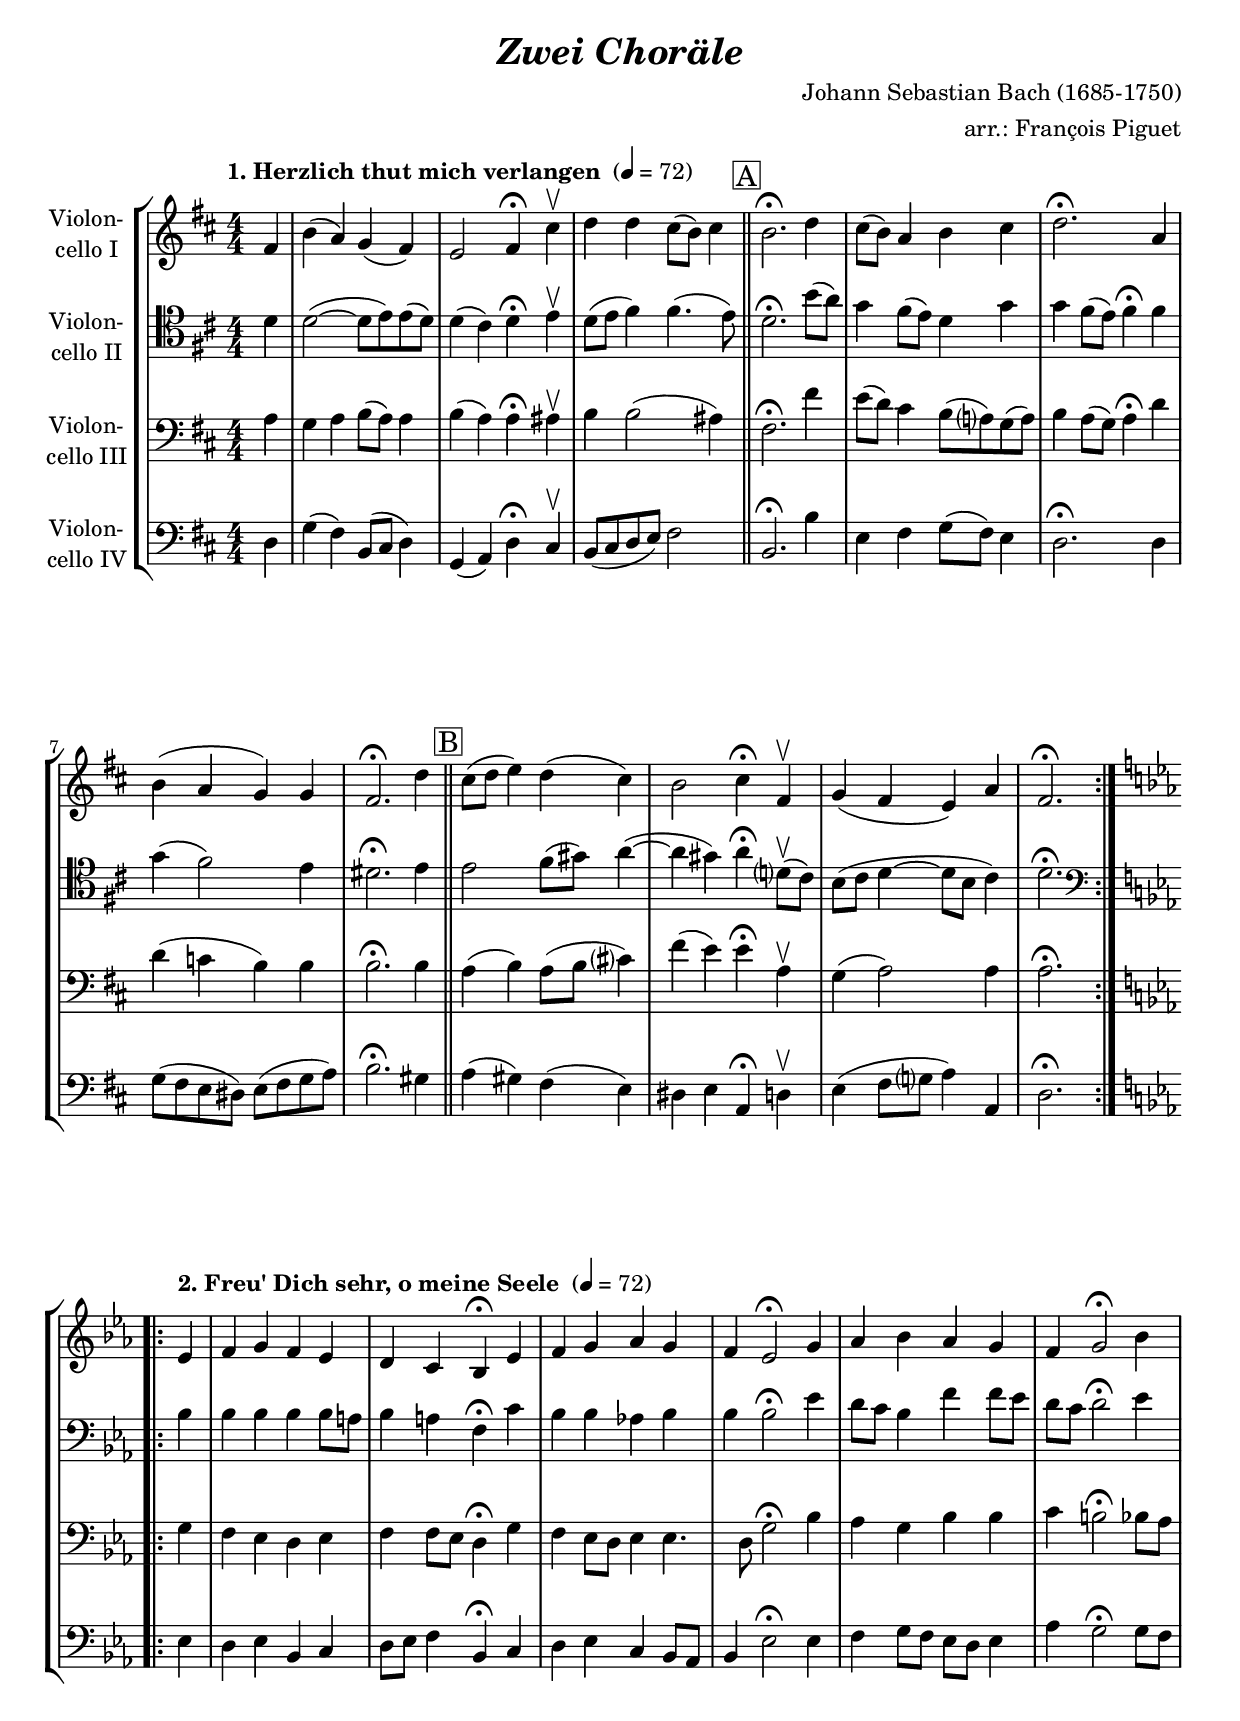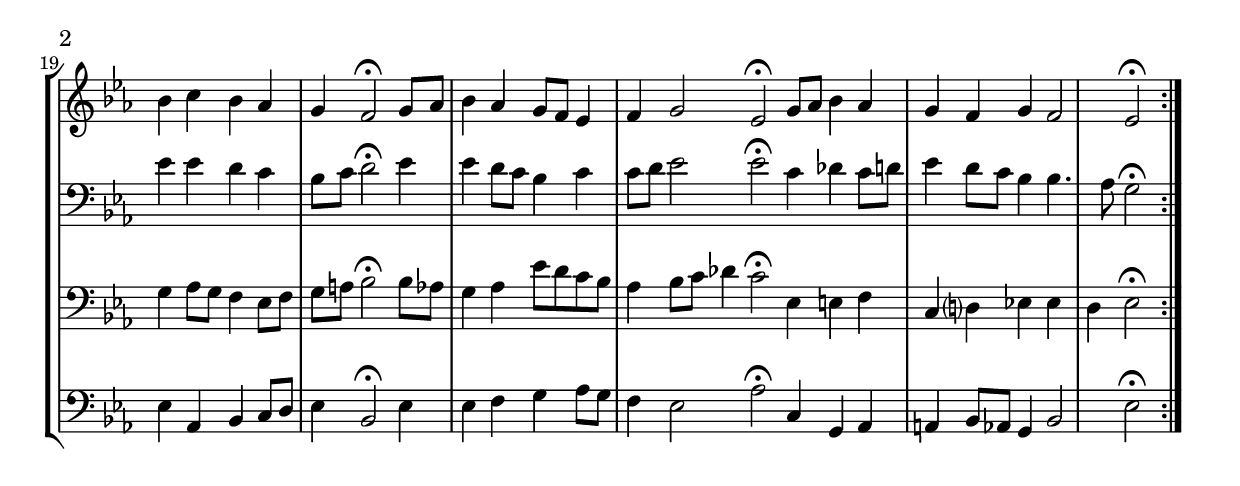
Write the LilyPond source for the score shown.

\version "2.14.2"
\include "deutsch.ly"

#(set-global-staff-size 20)

\header {
  title     = \markup \bold \italic "Zwei Choräle"
  composer  = "Johann Sebastian Bach (1685-1750)"
  arranger  = "arr.: François Piguet"
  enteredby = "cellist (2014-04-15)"
}

voiceconsts = {
  \time 4/4
  \clef "bass"
  \numericTimeSignature
  \compressFullBarRests
}

%mihi = "clarinet"
%milo = "bassoon"
mihi = "church organ"
milo = "church organ"

boxa = { \bar "||" \mark \markup \box "A" }
boxb = { \bar "||" \mark \markup \box "B" }

introa = { \tempo "1. Herzlich thut mich verlangen " 4=72 \key d \major }
introb = { \break \tempo "2. Freu' Dich sehr, o meine Seele " 4=72  \key es \major }

va = \relative c'' {
  \voiceconsts
  \clef "treble"

  \introa
  \repeat volta 2 {
    \partial 4 fis4
    h( a) g( fis)
    e2 fis4\fermata cis'\upbow
    d d cis8( h) cis4 \boxa
    h2.\fermata d4
    cis8( h) a4 h cis

    d2.\fermata a4
    h( a g) g
    fis2.\fermata d'4 \boxb
    cis8( d e4) d( cis)
    h2 cis4\fermata fis,\upbow

    g( fis e) a
    fis2.\fermata
  }

  \introb
    \repeat volta 2 {
    es4 f g f
    es d c b\fermata
    es f g as
    g f es2\fermata
    g4 as b as
    g f g2\fermata

    b4 b c b
    as g f2\fermata
    g8 as b4 as g8 f
    es4 f g2
    es\fermata g8 as b4

    as g f g
    f2 es\fermata
  }
}

vb = \relative c'' {
  \voiceconsts
  \clef "tenor"

  \introa
  \repeat volta 2 {
    \partial 4 d4
    d2(~ d8 e) e( d)
    d4( cis) d\fermata e\upbow
    d8( e fis4) fis4.( e8) \boxa
    d2.\fermata h'8( a)
    g4 fis8( e) d4 g

    g fis8( e) fis4\fermata fis
    g( fis2) e4
    dis2.\fermata e4 \boxb
    e2 fis8( gis) a4(~
    a gis) a\fermata d,?8(\upbow cis)

    h( cis d4~ d8 h cis4)
    d2.\fermata
  }

  \introb \clef "bass"
  \repeat volta 2 {
    b4 b b b
    b8 a b4 a f\fermata
    c' b b as!
    b b b2\fermata
    es4 d8 c b4 f'
    f8 es d c d2\fermata

    es4 es es d
    c b8 c d2\fermata
    es4 es d8 c b4
    c c8 d es2
    es\fermata c4 des

    c8 d! es4 d8 c b4
    b4. as8 g2\fermata
  }
}

vc = \relative c'' {
  \voiceconsts

  \introa
  \repeat volta 2 {
    \partial 4 a4
    g a h8( a) a4
    h( a) a\fermata ais\upbow
    h h2( ais4) \boxa
    fis2.\fermata fis'4
    e8( d) cis4 h8( a?) g( a)

    h4 a8( g) a4\fermata d
    d( c h) h
    h2.\fermata h4 \boxb
    a( h) a8( h cis?4)
    fis( e) e\fermata a,\upbow

    g( a2) a4
    a2.\fermata
  }

  \introb
  \repeat volta 2 {
    g4 f es d
    es f f8 es d4\fermata
    g f es8 d es4
    es4. d8 g2\fermata
    b4 as g b
    b c h2\fermata

    b!8 as g4 as8 g f4
    es8 f g a b2\fermata
    b8 as!g4 as es'8 d
    c b as4 b8 c des4
    c2\fermata es,4 e

    f c d? es!
    es d es2\fermata
  }
}

vd = \relative c' {
  \voiceconsts

  \introa
  \repeat volta 2 {
    \partial 4 d4
    g( fis) h,8( cis d4)
    g,( a) d\fermata cis\upbow
    h8( cis d e) fis2 \boxa
    h,2.\fermata h'4
    e, fis g8( fis) e4

    d2.\fermata d4
    g8( fis e dis) e( fis g a)
    h2.\fermata gis4 \boxb
    a( gis) fis( e)
    dis e a,\fermata d\upbow

    e( fis8 g? a4) a,
    d2.\fermata
  }

  \introb
  \repeat volta 2 {
    es4 d es b
    c d8 es f4 b,\fermata
    c d es c
    b8 as b4 es2\fermata
    es4 f g8 f es d
    es4 as g2\fermata

    g8 f es4 as, b
    c8 d es4 b2\fermata
    es4 es f g
    as8 g f4 es2
    as\fermata c,4 g

    as a b8 as g4
    b2 es\fermata
  } 
}


music = \new StaffGroup <<
      \new Staff {
	\set Staff.midiInstrument = \mihi
	\set Staff.instrumentName = \markup \center-column { "Violon-" "cello I" }
	\transpose c c, { \va }
      }

      \new Staff {
	\set Staff.midiInstrument = \milo
	\set Staff.instrumentName = \markup \center-column { "Violon-" "cello II" }
	\transpose c c, { \vb }
      }

      \new Staff {
	\set Staff.midiInstrument = \milo
	\set Staff.instrumentName = \markup \center-column { "Violon-" "cello III" }
	\transpose c c, { \vc }
      }

      \new Staff {
	\set Staff.midiInstrument = \milo
	\set Staff.instrumentName = \markup \center-column { "Violon-" "cello IV" }
	\transpose c c, { \vd }
      }
>>

\book {
  \score {
    \music
    \layout {}
  }

  \score {
    \unfoldRepeats \music

    \midi {
      \context {
        \Score
      }
    }
  }
}
